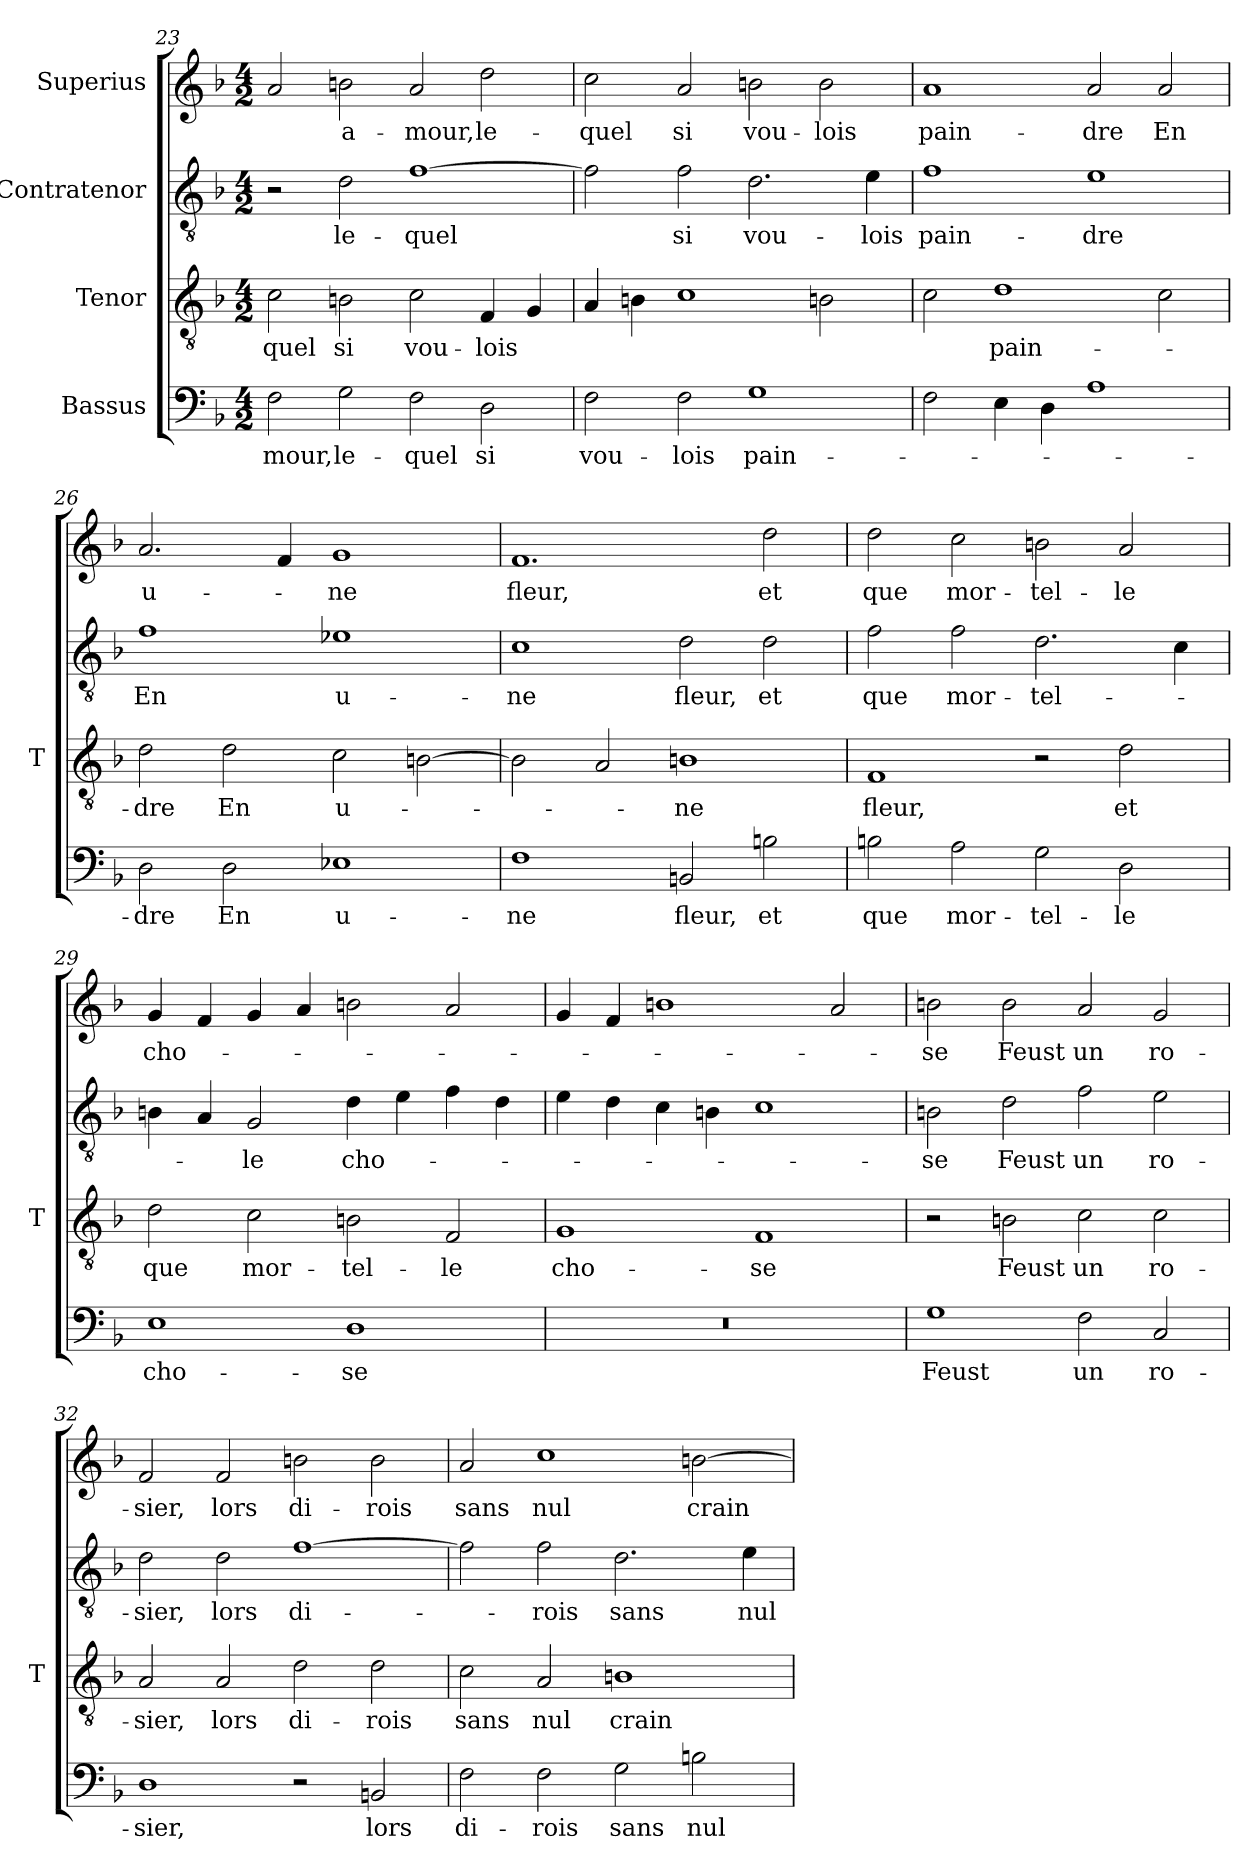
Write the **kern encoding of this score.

**kern	**text	**kern	**text	**kern	**text	**kern	**text
*part4	*part4	*part3	*part3	*part2	*part2	*part1	*part1
*staff4	*staff4	*staff3	*staff3	*staff2	*staff2	*staff1	*staff1
*I"Bassus	*	*I"Tenor	*	*I"Contratenor	*	*I"Superius	*
*	*	*I'T	*	*	*	*	*
*clefF4	*	*clefGv2	*	*clefGv2	*	*clefG2	*
*k[b-]	*	*k[b-]	*	*k[b-]	*	*k[b-]	*
*M4/2	*	*M4/2	*	*M4/2	*	*M4/2	*
=23	=23	=23	=23	=23	=23	=23	=23
2F	-mour,	2c	-quel	2r	.	2a	.
2G	le-	2Bn	-si	2d	le-	2bn	a-
2F	-quel	2c	vou-	[1f	-quel	2a	-mour,
2D	-si	4F	-lois	.	.	2dd	le-
.	.	4G	.	.	.	.	.
=24	=24	=24	=24	=24	=24	=24	=24
2F	vou-	4A	.	2f]	.	2cc	-quel
.	.	4Bn	.	.	.	.	.
2F	-lois	1c	.	2f	-si	2a	-si
1G	pain-	.	.	2.d	vou-	2bn	vou-
.	.	2Bn	.	.	.	2b	-lois
.	.	.	.	4e	-lois	.	.
=25	=25	=25	=25	=25	=25	=25	=25
2F	.	2c	.	1f	pain-	1a	pain-
4E	.	1d	pain-	.	.	.	.
4D	.	.	.	.	.	.	.
1A	.	.	.	1e	-dre	2a	-dre
.	.	2c	.	.	.	2a	-En
=26	=26	=26	=26	=26	=26	=26	=26
2D	-dre	2d	-dre	1f	-En	2.a	u-
2D	-En	2d	-En	.	.	.	.
.	.	.	.	.	.	4f	.
1E-X	u-	2c	u-	1e-X	u-	1g	-ne
.	.	[2Bn	.	.	.	.	.
=27	=27	=27	=27	=27	=27	=27	=27
1F	-ne	2B]	.	1c	-ne	1.f	-fleur,
.	.	2A	.	.	.	.	.
2BB	-fleur,	1Bn	-ne	2d	-fleur,	.	.
2B	-et	.	.	2d	-et	2dd	-et
=28	=28	=28	=28	=28	=28	=28	=28
2B	-que	1F	-fleur,	2f	-que	2dd	-que
2A	mor-	.	.	2f	mor-	2cc	mor-
2G	tel-	2r	.	2.d	tel-	2bn	tel-
2D	-le	2d	-et	.	.	2a	-le
.	.	.	.	4c	.	.	.
=29	=29	=29	=29	=29	=29	=29	=29
1E	cho-	2d	-que	4B	.	4g	cho-
.	.	.	.	4A	.	4f	.
.	.	2c	mor-	2G	-le	4g	.
.	.	.	.	.	.	4a	.
1D	-se	2Bn	tel-	4d	cho-	2bn	.
.	.	.	.	4e	.	.	.
.	.	2F	-le	4f	.	2a	.
.	.	.	.	4d	.	.	.
=30	=30	=30	=30	=30	=30	=30	=30
0r	.	1G	cho-	4e	.	4g	.
.	.	.	.	4d	.	4f	.
.	.	.	.	4c	.	1bn	.
.	.	.	.	4B	.	.	.
.	.	1F	-se	1c	.	.	.
.	.	.	.	.	.	2a	.
=31	=31	=31	=31	=31	=31	=31	=31
1G	-Feust	2r	.	2B	-se	2bn	-se
.	.	2Bn	-Feust	2d	-Feust	2b	-Feust
2F	-un	2c	-un	2f	-un	2a	-un
2C	ro-	2c	ro-	2e	ro-	2g	ro-
=32	=32	=32	=32	=32	=32	=32	=32
1D	-sier,	2A	-sier,	2d	-sier,	2f	-sier,
.	.	2A	-lors	2d	-lors	2f	-lors
2r	.	2d	di-	[1f	di-	2bn	di-
2BB	-lors	2d	-rois	.	.	2b	-rois
=33	=33	=33	=33	=33	=33	=33	=33
2F	di-	2c	-sans	2f]	.	2a	-sans
2F	-rois	2A	-nul	2f	-rois	1cc	-nul
2G	-sans	1Bn	crain-	2.d	-sans	.	.
2B	-nul	.	.	.	.	[2bn	crain-
.	.	.	.	4e	-nul	.	.
=	=	=	=	=	=	=	=
*-	*-	*-	*-	*-	*-	*-	*-
